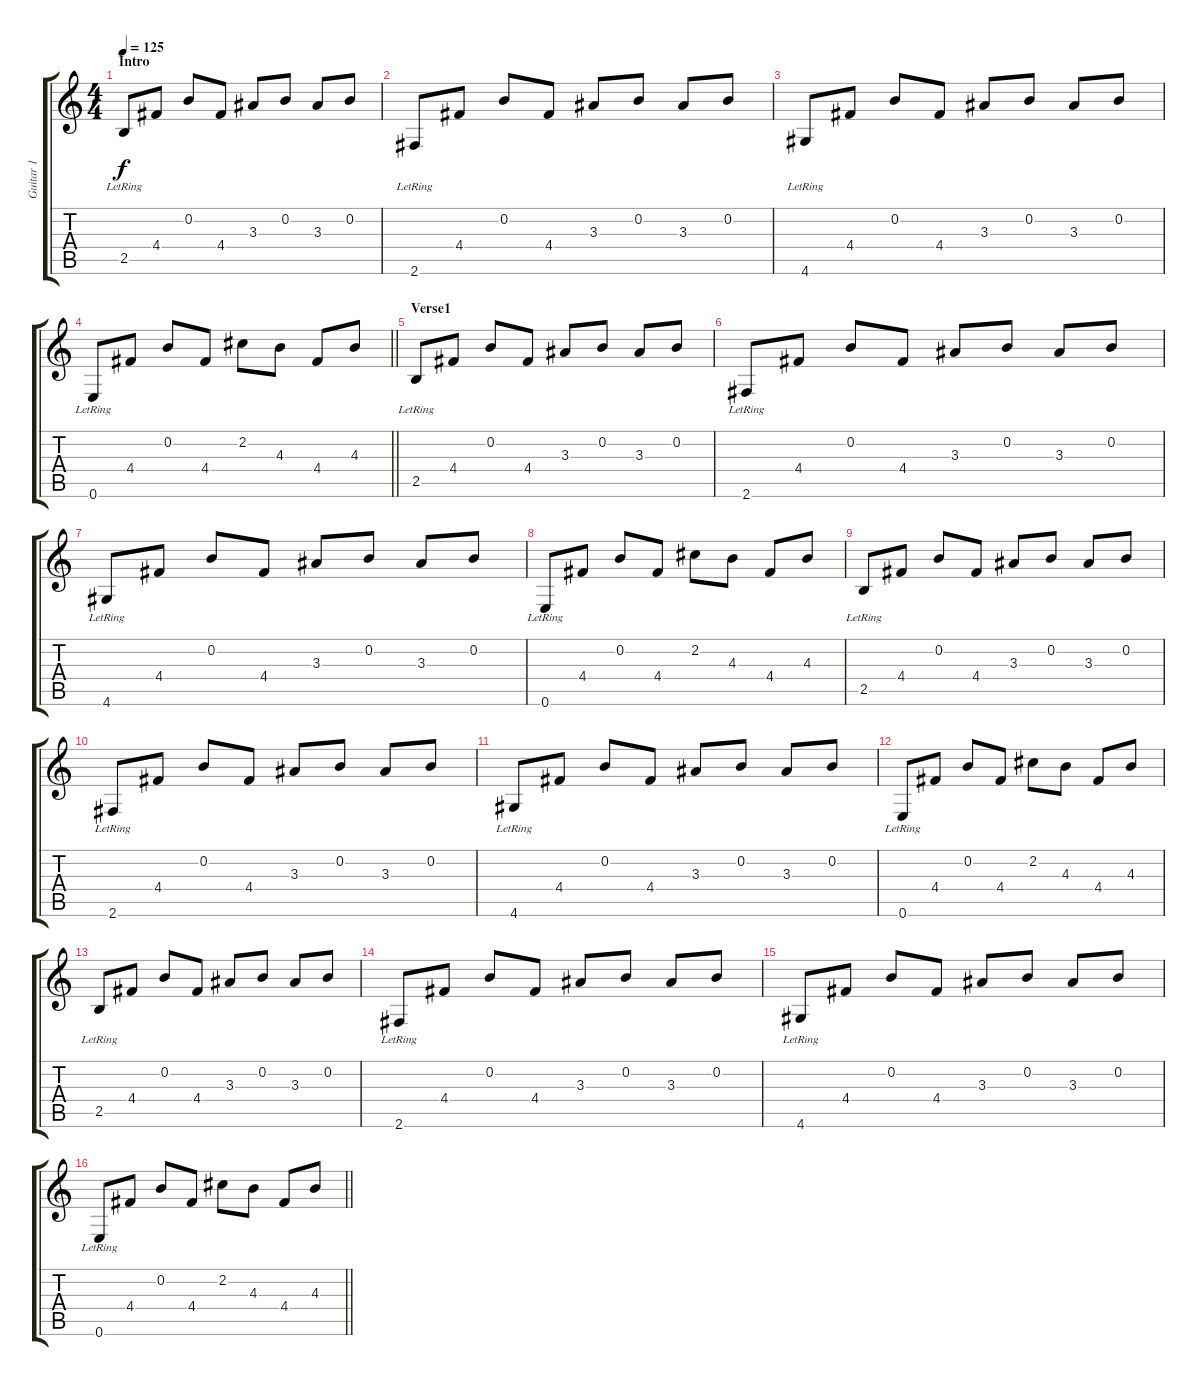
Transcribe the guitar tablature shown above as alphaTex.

\track ("Guitar 1" "Guitar 1") {instrument acousticguitarsteel}
\staff {score tabs}
\tuning (E4 B3 G3 D3 A2 E2) {hide}
\ts (4 4)
\section ("" "Intro")
\tempo 125
\clef g2
\ks c
2.5{lr}.8{dy f instrument acousticguitarsteel} 4.4.8 0.2.8 4.4.8 3.3.8 0.2.8 3.3.8 0.2.8 |
2.6{lr}.8 4.4.8 0.2.8 4.4.8 3.3.8 0.2.8 3.3.8 0.2.8 |
4.6{lr}.8 4.4.8 0.2.8 4.4.8 3.3.8 0.2.8 3.3.8 0.2.8 |
\barLineRight lightlight
0.6{lr}.8 4.4.8 0.2.8 4.4.8 2.2.8 4.3.8 4.4.8 4.3.8 |
\section ("" "Verse1")
2.5{lr}.8 4.4.8 0.2.8 4.4.8 3.3.8 0.2.8 3.3.8 0.2.8 |
2.6{lr}.8 4.4.8 0.2.8 4.4.8 3.3.8 0.2.8 3.3.8 0.2.8 |
4.6{lr}.8 4.4.8 0.2.8 4.4.8 3.3.8 0.2.8 3.3.8 0.2.8 |
0.6{lr}.8 4.4.8 0.2.8 4.4.8 2.2.8 4.3.8 4.4.8 4.3.8 |
2.5{lr}.8 4.4.8 0.2.8 4.4.8 3.3.8 0.2.8 3.3.8 0.2.8 |
2.6{lr}.8 4.4.8 0.2.8 4.4.8 3.3.8 0.2.8 3.3.8 0.2.8 |
4.6{lr}.8 4.4.8 0.2.8 4.4.8 3.3.8 0.2.8 3.3.8 0.2.8 |
0.6{lr}.8 4.4.8 0.2.8 4.4.8 2.2.8 4.3.8 4.4.8 4.3.8 |
2.5{lr}.8 4.4.8 0.2.8 4.4.8 3.3.8 0.2.8 3.3.8 0.2.8 |
2.6{lr}.8 4.4.8 0.2.8 4.4.8 3.3.8 0.2.8 3.3.8 0.2.8 |
4.6{lr}.8 4.4.8 0.2.8 4.4.8 3.3.8 0.2.8 3.3.8 0.2.8 |
\barLineRight lightlight
0.6{lr}.8 4.4.8 0.2.8 4.4.8 2.2.8 4.3.8 4.4.8 4.3.8
